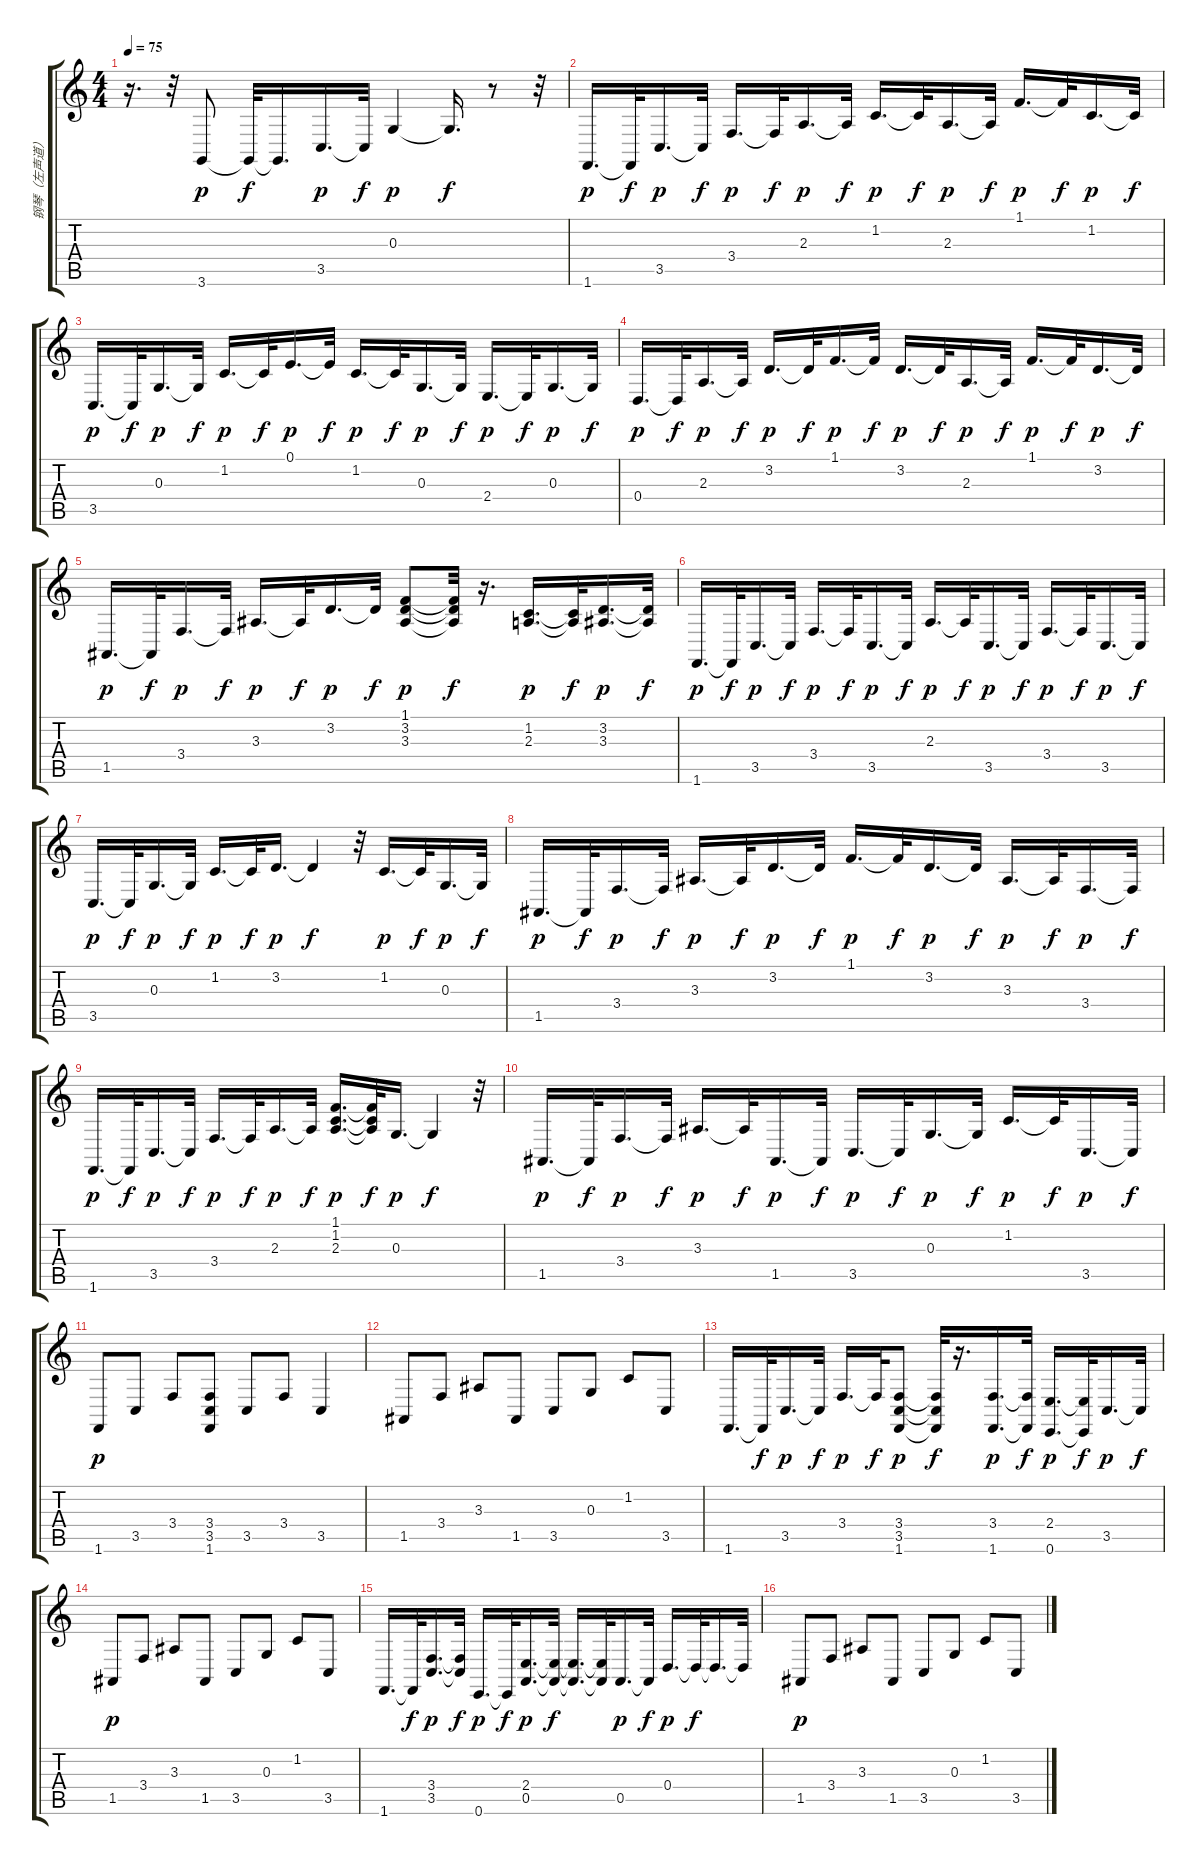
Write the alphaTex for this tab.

\track ("钢琴（左声道）" "钢琴（左声道）") {instrument acousticgrandpiano}
\staff {score tabs}
\tuning (E4 B3 G3 D3 A2 E2) {hide}
\ts (4 4)
\tempo 75
\clef g2
\ks c
r.16{d dy f} r.32 3.6.8{dy p} 3.6{t}.32{dy f} 3.6{t}.16{d} 3.5.16{d dy p} 3.5{t}.32{dy f} 0.3.4{dy p} 0.3{t}.16{d dy f} r.8 r.32 |
1.6.16{d dy p} 1.6{t}.32{dy f} 3.5.16{d dy p} 3.5{t}.32{dy f} 3.4.16{d dy p} 3.4{t}.32{dy f} 2.3.16{d dy p} 2.3{t}.32{dy f} 1.2.16{d dy p} 1.2{t}.32{dy f} 2.3.16{d dy p} 2.3{t}.32{dy f} 1.1.16{d dy p} 1.1{t}.32{dy f} 1.2.16{d dy p} 1.2{t}.32{dy f} |
3.5.16{d dy p} 3.5{t}.32{dy f} 0.3.16{d dy p} 0.3{t}.32{dy f} 1.2.16{d dy p} 1.2{t}.32{dy f} 0.1.16{d dy p} 0.1{t}.32{dy f} 1.2.16{d dy p} 1.2{t}.32{dy f} 0.3.16{d dy p} 0.3{t}.32{dy f} 2.4.16{d dy p} 2.4{t}.32{dy f} 0.3.16{d dy p} 0.3{t}.32{dy f} |
0.4.16{d dy p} 0.4{t}.32{dy f} 2.3.16{d dy p} 2.3{t}.32{dy f} 3.2.16{d dy p} 3.2{t}.32{dy f} 1.1.16{d dy p} 1.1{t}.32{dy f} 3.2.16{d dy p} 3.2{t}.32{dy f} 2.3.16{d dy p} 2.3{t}.32{dy f} 1.1.16{d dy p} 1.1{t}.32{dy f} 3.2.16{d dy p} 3.2{t}.32{dy f} |
1.5.16{d dy p} 1.5{t}.32{dy f} 3.4.16{d dy p} 3.4{t}.32{dy f} 3.3.16{d dy p} 3.3{t}.32{dy f} 3.2.16{d dy p} 3.2{t}.32{dy f} (1.1 3.2 3.3).8{dy p} (1.1{t} 3.2{t} 3.3{t}).32{dy f} r.16{d} (1.2 2.3).16{d dy p} (1.2{t} 2.3{t}).32{dy f} (3.2 3.3).16{d dy p} (3.2{t} 3.3{t}).32{dy f} |
1.6.16{d dy p} 1.6{t}.32{dy f} 3.5.16{d dy p} 3.5{t}.32{dy f} 3.4.16{d dy p} 3.4{t}.32{dy f} 3.5.16{d dy p} 3.5{t}.32{dy f} 2.3.16{d dy p} 2.3{t}.32{dy f} 3.5.16{d dy p} 3.5{t}.32{dy f} 3.4.16{d dy p} 3.4{t}.32{dy f} 3.5.16{d dy p} 3.5{t}.32{dy f} |
3.5.16{d dy p} 3.5{t}.32{dy f} 0.3.16{d dy p} 0.3{t}.32{dy f} 1.2.16{d dy p} 1.2{t}.32{dy f} 3.2.16{d dy p} 3.2{t}.4{dy f} r.32 1.2.16{d dy p} 1.2{t}.32{dy f} 0.3.16{d dy p} 0.3{t}.32{dy f} |
1.5.16{d dy p} 1.5{t}.32{dy f} 3.4.16{d dy p} 3.4{t}.32{dy f} 3.3.16{d dy p} 3.3{t}.32{dy f} 3.2.16{d dy p} 3.2{t}.32{dy f} 1.1.16{d dy p} 1.1{t}.32{dy f} 3.2.16{d dy p} 3.2{t}.32{dy f} 3.3.16{d dy p} 3.3{t}.32{dy f} 3.4.16{d dy p} 3.4{t}.32{dy f} |
1.6.16{d dy p} 1.6{t}.32{dy f} 3.5.16{d dy p} 3.5{t}.32{dy f} 3.4.16{d dy p} 3.4{t}.32{dy f} 2.3.16{d dy p} 2.3{t}.32{dy f} (1.1 1.2 2.3).16{d dy p} (1.1{t} 1.2{t} 2.3{t}).32{dy f} 0.3.16{d dy p} 0.3{t}.4{dy f} r.32 |
1.5.16{d dy p} 1.5{t}.32{dy f} 3.4.16{d dy p} 3.4{t}.32{dy f} 3.3.16{d dy p} 3.3{t}.32{dy f} 1.5.16{d dy p} 1.5{t}.32{dy f} 3.5.16{d dy p} 3.5{t}.32{dy f} 0.3.16{d dy p} 0.3{t}.32{dy f} 1.2.16{d dy p} 1.2{t}.32{dy f} 3.5.16{d dy p} 3.5{t}.32{dy f} |
1.6.8{dy p} 3.5.8 3.4.8 (3.4 3.5 1.6).8 3.5.8 3.4.8 3.5.4 |
1.5.8 3.4.8 3.3.8 1.5.8 3.5.8 0.3.8 1.2.8 3.5.8 |
1.6.16{d} 1.6{t}.32{dy f} 3.5.16{d dy p} 3.5{t}.32{dy f} 3.4.16{d dy p} 3.4{t}.32{dy f} (3.4 3.5 1.6).8{dy p} (3.4{t} 3.5{t} 1.6{t}).32{dy f} r.16{d} (3.4 1.6).16{d dy p} (3.4{t} 1.6{t}).32{dy f} (2.4 0.6).16{d dy p} (2.4{t} 0.6{t}).32{dy f} 3.5.16{d dy p} 3.5{t}.32{dy f} |
1.5.8{dy p} 3.4.8 3.3.8 1.5.8 3.5.8 0.3.8 1.2.8 3.5.8 |
1.6.16{d} 1.6{t}.32{dy f} (3.4 3.5).16{d dy p} (3.4{t} 3.5{t}).32{dy f} 0.6.16{d dy p} 0.6{t}.32{dy f} (2.4 0.5).16{d dy p} (2.4{t} 0.5{t}).32{dy f} (2.4{t} 0.5{t}).16{d} (2.4{t} 0.5{t}).32 0.5.16{d dy p} 0.5{t}.32{dy f} 0.4.16{d dy p} 0.4{t}.32{dy f} 0.4{t}.16{d} 0.4{t}.32 |
1.5.8{dy p} 3.4.8 3.3.8 1.5.8 3.5.8 0.3.8 1.2.8 3.5.8
